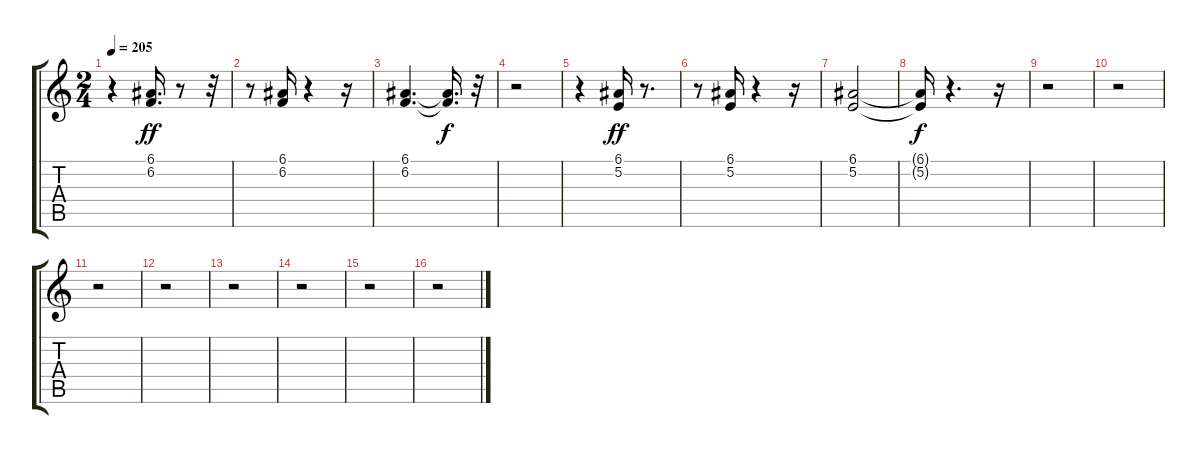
\track "" {instrument brasssection}
\staff {score tabs}
\tuning (E4 B3 G3 D3 A2 E2) {hide}
\ts (2 4)
\tempo 205
\clef g2
\ks c
r.4{dy f} (6.1 6.2).16{d dy ff} r.8 r.32 |
r.8 (6.1 6.2).16 r.4 r.16 |
(6.1 6.2).4{d} (6.1{t} 6.2{t}).16{d dy f} r.32 |
r.2 |
r.4 (6.1 5.2).16{dy ff} r.8{d} |
r.8 (6.1 5.2).16 r.4 r.16 |
(6.1 5.2).2 |
(6.1{t} 5.2{t}).16{dy f} r.4{d} r.16 |
r.2 |
r.2 |
r.2 |
r.2 |
r.2 |
r.2 |
r.2 |
r.2
